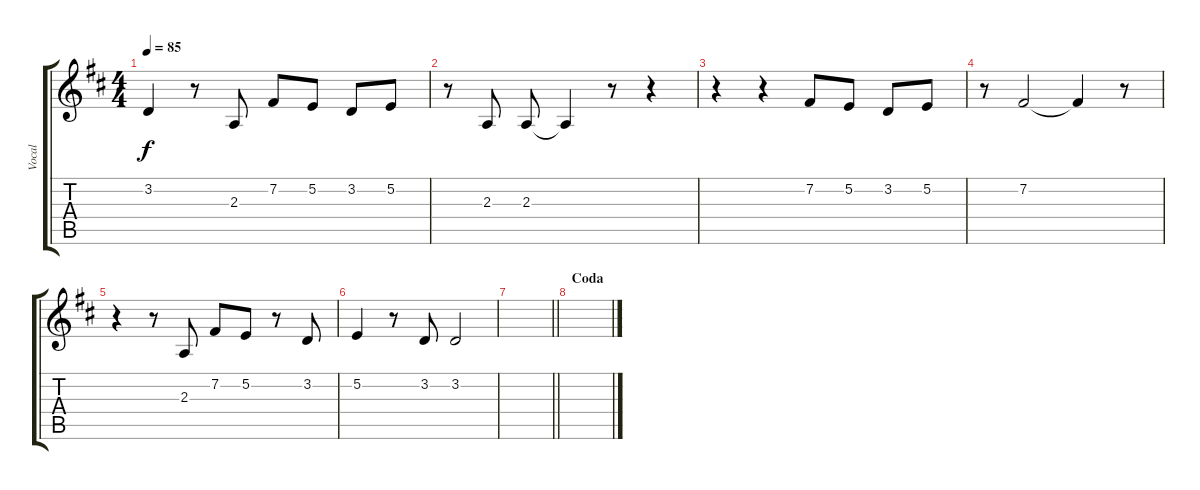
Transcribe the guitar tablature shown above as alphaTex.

\track ("Vocal" "Vocal") {instrument violin}
\staff {score tabs}
\tuning (E4 B3 G3 D3 A2 E2) {hide}
\ts (4 4)
\tempo 85
\clef g2
\ks d
3.2.4{dy f} r.8 2.3.8 7.2.8 5.2.8 3.2.8 5.2.8 |
r.8 2.3.8 2.3.8 2.3{t}.4 r.8 r.4 |
r.4 r.4 7.2.8 5.2.8 3.2.8 5.2.8 |
r.8 7.2.2 7.2{t}.4 r.8 |
r.4 r.8 2.3.8 7.2.8 5.2.8 r.8 3.2.8 |
5.2.4 r.8 3.2.8 3.2.2 |
\barLineRight lightlight
|
\section ("" "Coda")
